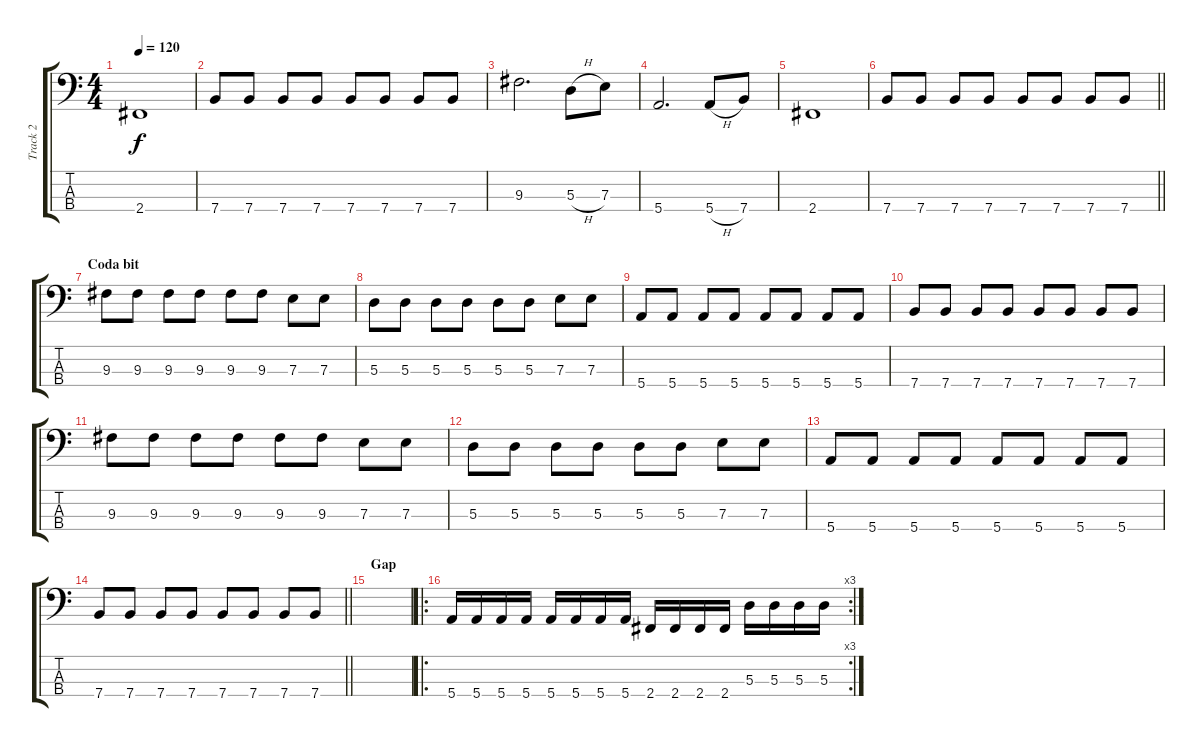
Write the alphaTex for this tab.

\track ("Track 2" "Track 2") {instrument electricbasspick}
\staff {score tabs}
\tuning (G2 D2 A1 E1) {hide}
\ts (4 4)
\tempo 120
\clef f4
\ks c
2.4.1{dy f} |
7.4.8 7.4.8 7.4.8 7.4.8 7.4.8 7.4.8 7.4.8 7.4.8 |
9.3.2{d} 5.3{h}.8 7.3.8 |
5.4.2{d} 5.4{h}.8 7.4.8 |
2.4.1 |
\barLineRight lightlight
7.4.8 7.4.8 7.4.8 7.4.8 7.4.8 7.4.8 7.4.8 7.4.8 |
\section ("" "Coda bit")
9.3.8 9.3.8 9.3.8 9.3.8 9.3.8 9.3.8 7.3.8 7.3.8 |
5.3.8 5.3.8 5.3.8 5.3.8 5.3.8 5.3.8 7.3.8 7.3.8 |
5.4.8 5.4.8 5.4.8 5.4.8 5.4.8 5.4.8 5.4.8 5.4.8 |
7.4.8 7.4.8 7.4.8 7.4.8 7.4.8 7.4.8 7.4.8 7.4.8 |
9.3.8 9.3.8 9.3.8 9.3.8 9.3.8 9.3.8 7.3.8 7.3.8 |
5.3.8 5.3.8 5.3.8 5.3.8 5.3.8 5.3.8 7.3.8 7.3.8 |
5.4.8 5.4.8 5.4.8 5.4.8 5.4.8 5.4.8 5.4.8 5.4.8 |
\barLineRight lightlight
7.4.8 7.4.8 7.4.8 7.4.8 7.4.8 7.4.8 7.4.8 7.4.8 |
\section ("" "Gap")
|
\ro
\rc 3
5.4.16 5.4.16 5.4.16 5.4.16 5.4.16 5.4.16 5.4.16 5.4.16 2.4.16 2.4.16 2.4.16 2.4.16 5.3.16 5.3.16 5.3.16 5.3.16
